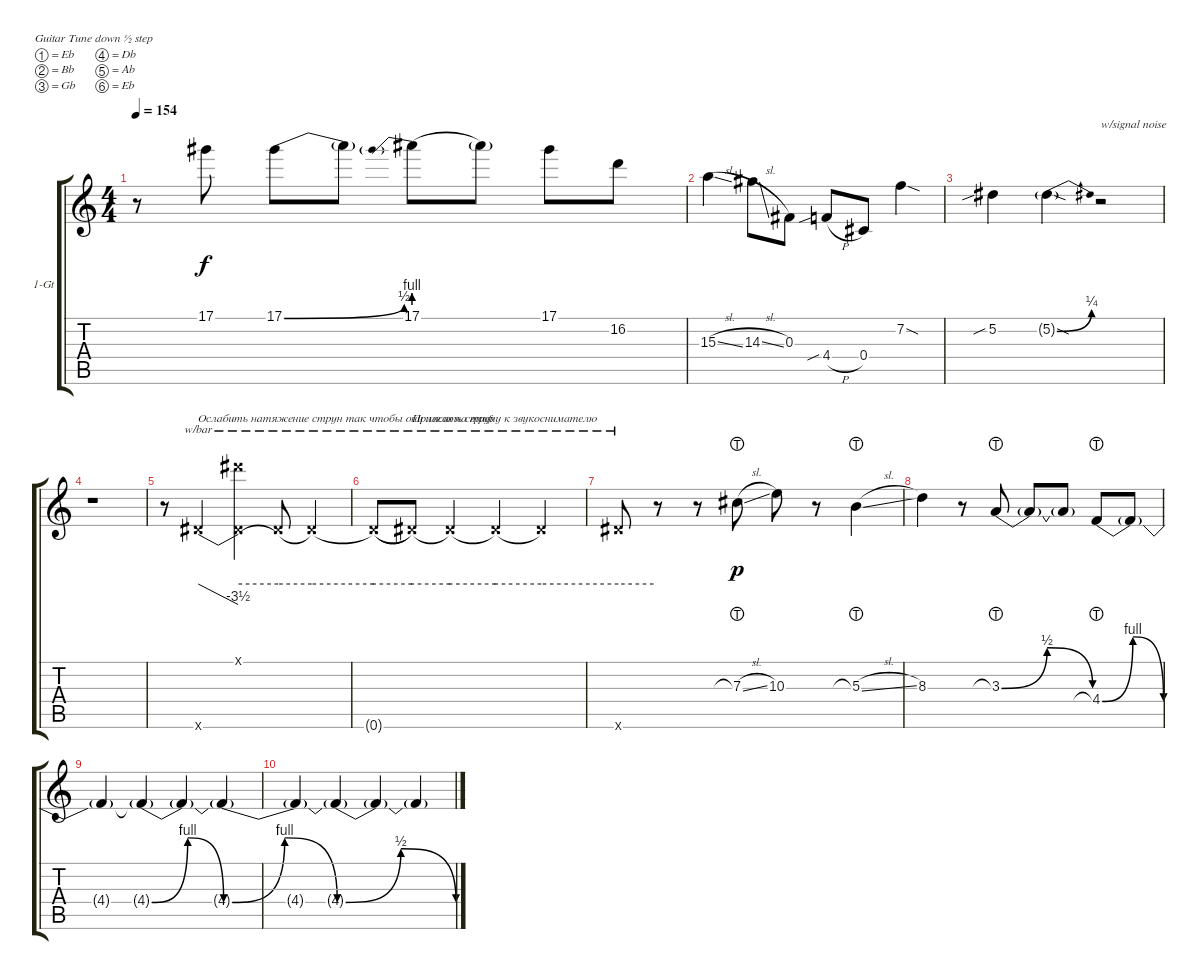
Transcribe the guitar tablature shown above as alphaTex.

\defaultSystemsLayout 4
\bracketExtendMode groupsimilarinstruments
\firstSystemTrackNameOrientation horizontal
\otherSystemsTrackNameOrientation horizontal
\track ("1 Guitar" "1-Gt") {instrument distortionguitar}
\staff {score tabs}
\tuning (Eb4 Bb3 Gb3 Db3 Ab2 Eb2)
\ts (4 4)
\tempo 154
\clef g2
\scale
1.03909
\ks c
r.8{dy f} 17.1.8 17.1{be (bend 0 0 16.2 2)}.8 17.1{t}.8 17.1{be (prebend 0 4 60 4)}.8 17.1{t}.8 17.1.8 16.2.8 |
\scale
0.960908 15.3{sl}.4 14.3{sl}.8 0.3.8 4.4{sib h}.8 0.4.8 7.2{sod}.4 |
\scale
1.03909 5.2{sib}.4 5.2{be (bend 0 0 15.6 1) sod g}.4 r.2{txt "w/signal noise"} |
\scale
0.960908 r.1 |
\scale
1.03909 r.8 0.6{x}.4{tbe (dive default 0 0 59.4 -14) ot 8vb txt "Ослабить натяжение струн так чтобы они легли на гриф"} (0.1{x} 0.6{x t}).4{tbe (hold default 0 0 60 0) ot 8vb} 0.6{x t}.8{tbe (hold default 0 0 60 0) ot 8vb} 0.6{x t}.4{tbe (hold default 0 0 60 0) ot 8vb} |
\scale
0.960908 0.6{x t}.8{tbe (hold default 0 0 60 0) ot 8vb legatoorigin} 0.6{x t}.8{tbe (hold default 0 0 60 0) ot 8vb txt "Прижать струну к звукоснимателю"} 0.6{x t}.4{tbe (hold default 0 0 60 0) ot 8vb} 0.6{x t}.4{tbe (hold default 0 0 60 0) ot 8vb} 0.6{x t}.4{tbe (hold default 0 0 60 0) ot 8vb} |
\scale
1.03909 0.6{x}.8{tbe (hold default 0 0 60 0) ot 8vb} r.8 r.8 7.3{sl lht}.8{dy p} 10.3.8 r.8 5.3{sl lht}.4 |
\scale
0.960908 8.3.4 r.8 3.3{be (bendrelease 0 0 11.4 2 20.4 2 30 0) lht}.8 3.3{t}.8 3.3{t}.8 4.4{be (bendrelease 0 0 10.2 4 20.4 4 30 0) lht}.8 4.4{t}.8 |
\scale
1.03909 4.4{t}.4 4.4{be (bendrelease 0 0 10.2 4 20.4 4 30 0) t}.4 4.4{t}.4 4.4{be (bendrelease 0 0 10.2 4 20.4 4 30 0) t}.4 |
\scale
0.960908 4.4{t}.4 4.4{be (bendrelease 0 0 10.2 2 20.4 2 30 0) t}.4 4.4{t}.4 4.4{t}.4
